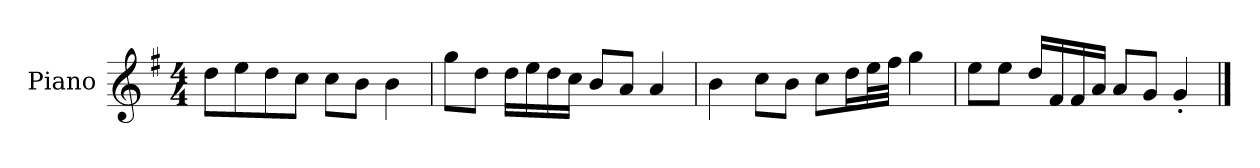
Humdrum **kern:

**kern
*part1
*staff1
*I"Piano
*I'P-no
*clefG2
*k[f#]
*M4/4
*MM90
=1
8dd\L
8ee\
8dd\
8cc\J
8cc\L
8b\J
4b\
=2
8gg\L
8dd\J
16dd\LL
16ee\
16dd\
16cc\JJ
8b/L
8a/J
4a/
=3
4b\
8cc\L
8b\J
8cc\L
16dd\L
32ee\L
32ff#\JJJ
4gg\
=4
8ee\L
8ee\J
16dd/LL
16f#/
16f#/
16a/JJ
8a/L
8g/J
4g'/
==
*-
